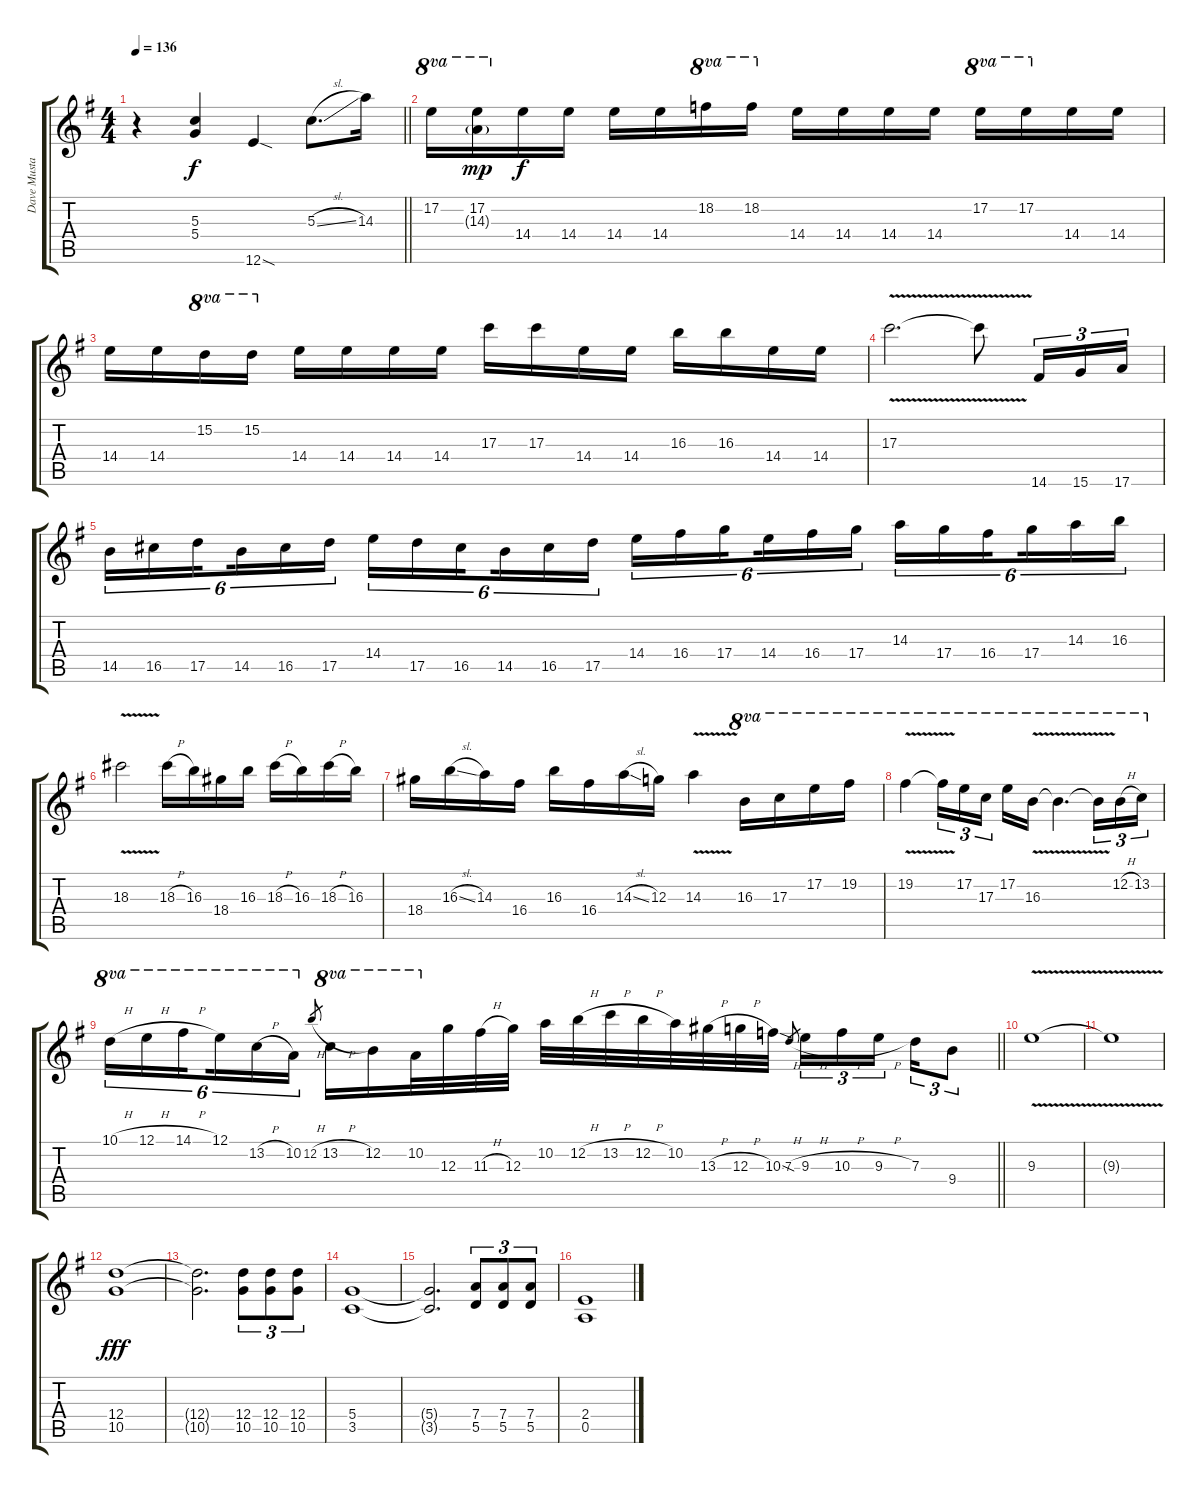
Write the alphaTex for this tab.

\track ("Dave Mustaine" "Dave Musta") {instrument overdrivenguitar}
\staff {score tabs}
\tuning (E4 B3 G3 D3 A2 E2) {hide}
\ts (4 4)
\tempo 136
\clef g2
\barLineRight lightlight
\ks g
r.4{dy f} (5.3 5.4).4 12.6{sod}.4 5.3{sl}.8{d} 14.3.16 |
17.2.16{ot 8va} (17.2 14.3{g}).16{ot 8va dy mp} 14.4.16{dy f} 14.4.16 14.4.16 14.4.16 18.2.16{ot 8va} 18.2.16{ot 8va} 14.4.16 14.4.16 14.4.16 14.4.16 17.2.16{ot 8va} 17.2.16{ot 8va} 14.4.16 14.4.16 |
14.4.16 14.4.16 15.2.16{ot 8va} 15.2.16{ot 8va} 14.4.16 14.4.16 14.4.16 14.4.16 17.3.16 17.3.16 14.4.16 14.4.16 16.3.16 16.3.16 14.4.16 14.4.16 |
17.3{v}.2{d} 17.3{v t}.8 14.6.16{tu (3 2)} 15.6.16{tu (3 2)} 17.6.16{tu (3 2)} |
14.5.16{tu (6 4)} 16.5.16{tu (6 4)} 17.5.16{tu (6 4) beam splitsecondary} 14.5.16{tu (6 4)} 16.5.16{tu (6 4)} 17.5.16{tu (6 4)} 14.4.16{tu (6 4)} 17.5.16{tu (6 4)} 16.5.16{tu (6 4) beam splitsecondary} 14.5.16{tu (6 4)} 16.5.16{tu (6 4)} 17.5.16{tu (6 4)} 14.4.16{tu (6 4)} 16.4.16{tu (6 4)} 17.4.16{tu (6 4) beam splitsecondary} 14.4.16{tu (6 4)} 16.4.16{tu (6 4)} 17.4.16{tu (6 4)} 14.3.16{tu (6 4)} 17.4.16{tu (6 4)} 16.4.16{tu (6 4) beam splitsecondary} 17.4.16{tu (6 4)} 14.3.16{tu (6 4)} 16.3.16{tu (6 4)} |
18.3{v}.2 18.3{h}.16 16.3.16 18.4.16 16.3.16 18.3{h}.16 16.3.16 18.3{h}.16 16.3.16 |
18.4.16 16.3{sl}.16 14.3.16 16.4.16 16.3.16 16.4.16 14.3{sl}.16 12.3.16 14.3{v}.4 16.3.16{ot 8va} 17.3.16{ot 8va} 17.2.16{ot 8va} 19.2.16{ot 8va} |
19.2{v}.4{ot 8va} 19.2{v t}.16{tu (3 2) ot 8va} 17.2.16{tu (3 2) ot 8va} 17.3.16{tu (3 2) ot 8va beam splitsecondary} 17.2.16{ot 8va} 16.3{v}.16{ot 8va} 16.3{v t}.4{d ot 8va} 16.3{v t}.16{tu (3 2) ot 8va} 12.2{h}.16{tu (3 2) ot 8va} 13.2.16{tu (3 2) ot 8va} |
\barLineRight lightlight
10.1{h}.16{tu (6 4) ot 8va} 12.1{h}.16{tu (6 4) ot 8va} 14.1{h}.16{tu (6 4) ot 8va beam splitsecondary} 12.1.16{tu (6 4) ot 8va} 13.2{h}.16{tu (6 4) ot 8va} 10.2.16{tu (6 4) ot 8va} 12.2{h}.8{gr} 13.2{h}.16{ot 8va} 12.2.16{ot 8va} 10.2.32{ot 8va} 12.3.32 11.3{h}.32 12.3.32 10.2.32 12.2{h}.32 13.2{h}.32 12.2{h}.32 10.2.32 13.3{h}.32 12.3{h}.32 10.3{sod}.32 7.3{h}.8{gr} 9.3{h}.16{tu (3 2)} 10.3{h}.16{tu (3 2)} 9.3{h}.16{tu (3 2) beam splitsecondary} 7.3.16{tu (3 2)} 9.4.8{tu (3 2)} |
9.3{v}.1 |
9.3{v t}.1 |
(12.4 10.5).1{dy fff} |
(12.4{t} 10.5{t}).2{d} (12.4 10.5).8{tu (3 2)} (12.4 10.5).8{tu (3 2)} (12.4 10.5).8{tu (3 2)} |
(5.4 3.5).1 |
(5.4{t} 3.5{t}).2{d} (7.4 5.5).8{tu (3 2)} (7.4 5.5).8{tu (3 2)} (7.4 5.5).8{tu (3 2)} |
(2.4 0.5).1
